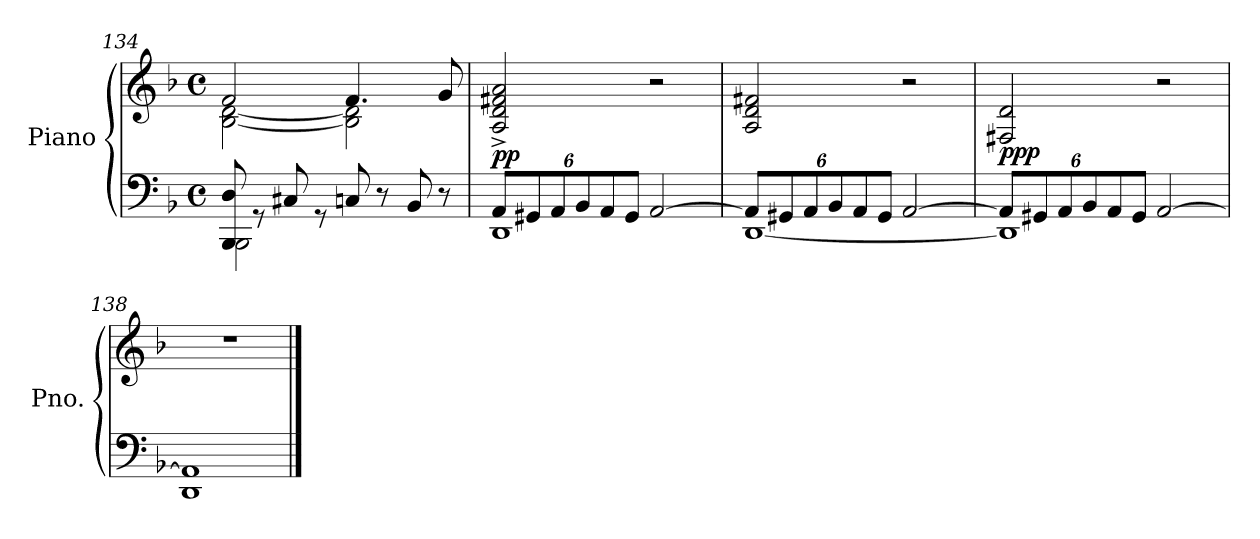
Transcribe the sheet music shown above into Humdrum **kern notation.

**kern	**kern	**dynam
*part1	*part1	*part1
*staff2	*staff1	*staff1/2
*I"Piano	*	*
*I'Pno.	*	*
*clefF4	*clefG2	*
*k[b-]	*k[b-]	*
*M4/4	*M4/4	*
*met(c)	*met(c)	*
=134	=134	=134
*^	*^	*
8BBB-/ 8D/	2BBB-\	2f/	[2B-\ [2d\	.
8rGG	.	.	.	.
8C#X/	.	.	.	.
8rGG	.	.	.	.
8Cn/	2ryy	4.f/	2B-\] 2d\]	.
8r	.	.	.	.
8BB-/	.	.	.	.
8r	.	8g/	.	.
*	*	*v	*v	*
!!LO:LB:g=z
=135	=135	=135	=135
*Xbrackettup	*	*	*
!	!	!	!LO:DY:b
12AA/L	1DD	2A/^ 2d/^ 2f#X/^ 2a/^	pp
12GG#X/	.	.	.
12AA/	.	.	.
12BB-/	.	.	.
12AA/	.	.	.
12GG#/J	.	.	.
[2AA/	.	2r	.
=136	=136	=136	=136
12AA/L]	[1DD	2A/ 2d/ 2f#X/	.
12GG#X/	.	.	.
12AA/	.	.	.
12BB-/	.	.	.
12AA/	.	.	.
12GG#/J	.	.	.
[2AA/	.	2r	.
=137	=137	=137	=137
!	!	!	!LO:DY:b
12AA/L]	1DD]	2F#X/ 2d/	ppp
12GG#X/	.	.	.
12AA/	.	.	.
12BB-/	.	.	.
12AA/	.	.	.
12GG#/J	.	.	.
[2AA/	.	2r	.
*v	*v	*	*
=138	=138	=138
1DD 1AA]	1r	.
==	==	==
*-	*-	*-
